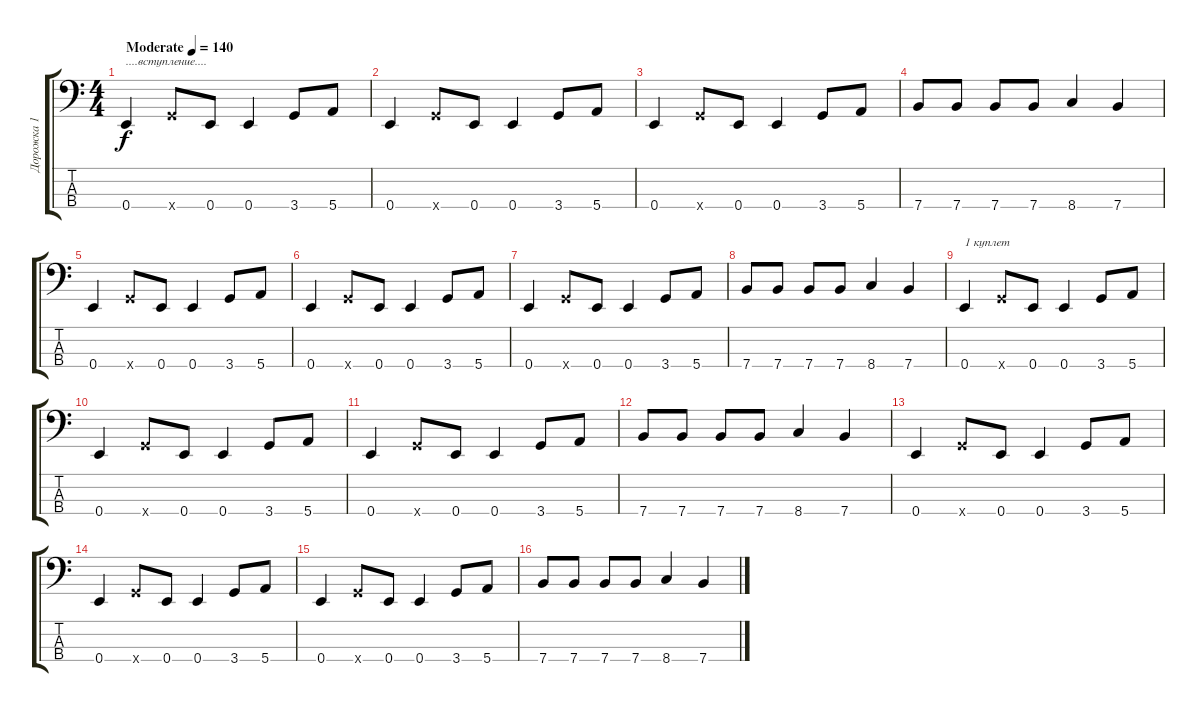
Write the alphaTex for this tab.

\track ("Дорожка 1" "Дорожка 1") {instrument electricbassfinger}
\staff {score tabs}
\tuning (G2 D2 A1 E1) {hide}
\ts (4 4)
\tempo (140 "Moderate")
\clef f4
\ks c
0.4.4{txt "....вступление...." dy f instrument electricbassfinger} 3.4{x}.8 0.4.8 0.4.4 3.4.8 5.4.8 |
0.4.4 3.4{x}.8 0.4.8 0.4.4 3.4.8 5.4.8 |
0.4.4 3.4{x}.8 0.4.8 0.4.4 3.4.8 5.4.8 |
7.4.8 7.4.8 7.4.8 7.4.8 8.4.4 7.4.4 |
0.4.4 3.4{x}.8 0.4.8 0.4.4 3.4.8 5.4.8 |
0.4.4 3.4{x}.8 0.4.8 0.4.4 3.4.8 5.4.8 |
0.4.4 3.4{x}.8 0.4.8 0.4.4 3.4.8 5.4.8 |
7.4.8 7.4.8 7.4.8 7.4.8 8.4.4 7.4.4 |
0.4.4{txt "1 куплет"} 3.4{x}.8 0.4.8 0.4.4 3.4.8 5.4.8 |
0.4.4 3.4{x}.8 0.4.8 0.4.4 3.4.8 5.4.8 |
0.4.4 3.4{x}.8 0.4.8 0.4.4 3.4.8 5.4.8 |
7.4.8 7.4.8 7.4.8 7.4.8 8.4.4 7.4.4 |
0.4.4 3.4{x}.8 0.4.8 0.4.4 3.4.8 5.4.8 |
0.4.4 3.4{x}.8 0.4.8 0.4.4 3.4.8 5.4.8 |
0.4.4 3.4{x}.8 0.4.8 0.4.4 3.4.8 5.4.8 |
7.4.8 7.4.8 7.4.8 7.4.8 8.4.4 7.4.4
